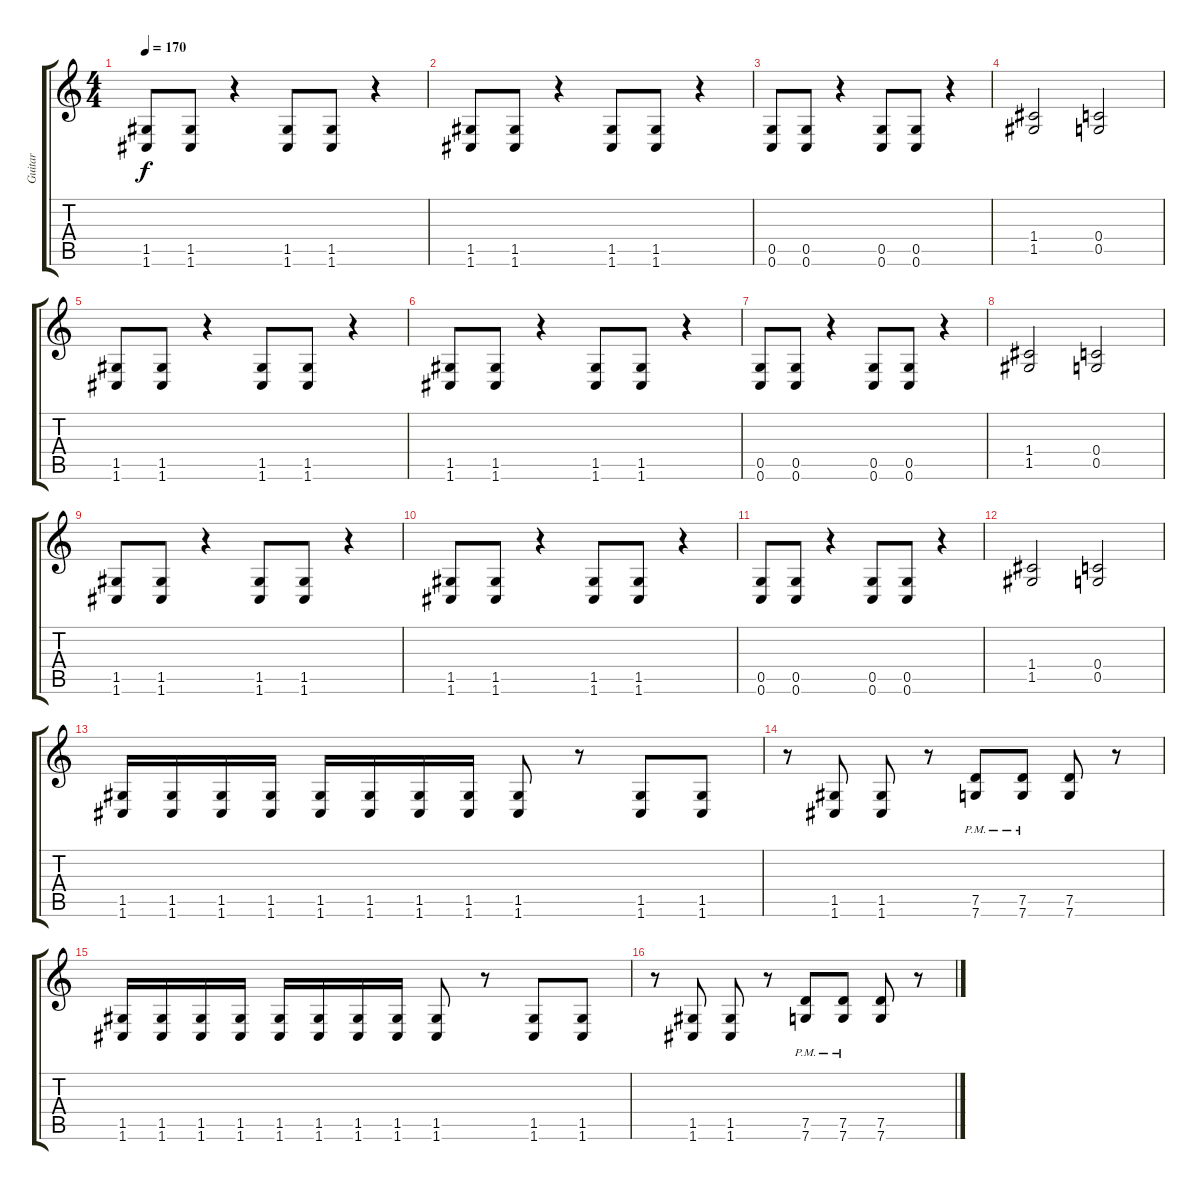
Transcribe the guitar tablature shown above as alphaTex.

\track ("Guitar" "Guitar") {instrument overdrivenguitar}
\staff {score tabs}
\tuning (D4 A3 F3 C3 G2 C2) {hide}
\ts (4 4)
\tempo 170
\clef g2
\ks c
(1.5 1.6).8{dy f} (1.5 1.6).8 r.4 (1.5 1.6).8 (1.5 1.6).8 r.4 |
(1.5 1.6).8 (1.5 1.6).8 r.4 (1.5 1.6).8 (1.5 1.6).8 r.4 |
(0.5 0.6).8 (0.5 0.6).8 r.4 (0.5 0.6).8 (0.5 0.6).8 r.4 |
(1.4 1.5).2 (0.4 0.5).2 |
(1.5 1.6).8 (1.5 1.6).8 r.4 (1.5 1.6).8 (1.5 1.6).8 r.4 |
(1.5 1.6).8 (1.5 1.6).8 r.4 (1.5 1.6).8 (1.5 1.6).8 r.4 |
(0.5 0.6).8 (0.5 0.6).8 r.4 (0.5 0.6).8 (0.5 0.6).8 r.4 |
(1.4 1.5).2 (0.4 0.5).2 |
(1.5 1.6).8 (1.5 1.6).8 r.4 (1.5 1.6).8 (1.5 1.6).8 r.4 |
(1.5 1.6).8 (1.5 1.6).8 r.4 (1.5 1.6).8 (1.5 1.6).8 r.4 |
(0.5 0.6).8 (0.5 0.6).8 r.4 (0.5 0.6).8 (0.5 0.6).8 r.4 |
(1.4 1.5).2 (0.4 0.5).2 |
(1.5 1.6).16 (1.5 1.6).16 (1.5 1.6).16 (1.5 1.6).16 (1.5 1.6).16 (1.5 1.6).16 (1.5 1.6).16 (1.5 1.6).16 (1.5 1.6).8 r.8 (1.5 1.6).8 (1.5 1.6).8 |
r.8 (1.5 1.6).8 (1.5 1.6).8 r.8 (7.5{pm} 7.6{pm}).8 (7.5{pm} 7.6{pm}).8 (7.5 7.6).8 r.8 |
(1.5 1.6).16 (1.5 1.6).16 (1.5 1.6).16 (1.5 1.6).16 (1.5 1.6).16 (1.5 1.6).16 (1.5 1.6).16 (1.5 1.6).16 (1.5 1.6).8 r.8 (1.5 1.6).8 (1.5 1.6).8 |
r.8 (1.5 1.6).8 (1.5 1.6).8 r.8 (7.5{pm} 7.6{pm}).8 (7.5{pm} 7.6{pm}).8 (7.5 7.6).8 r.8
